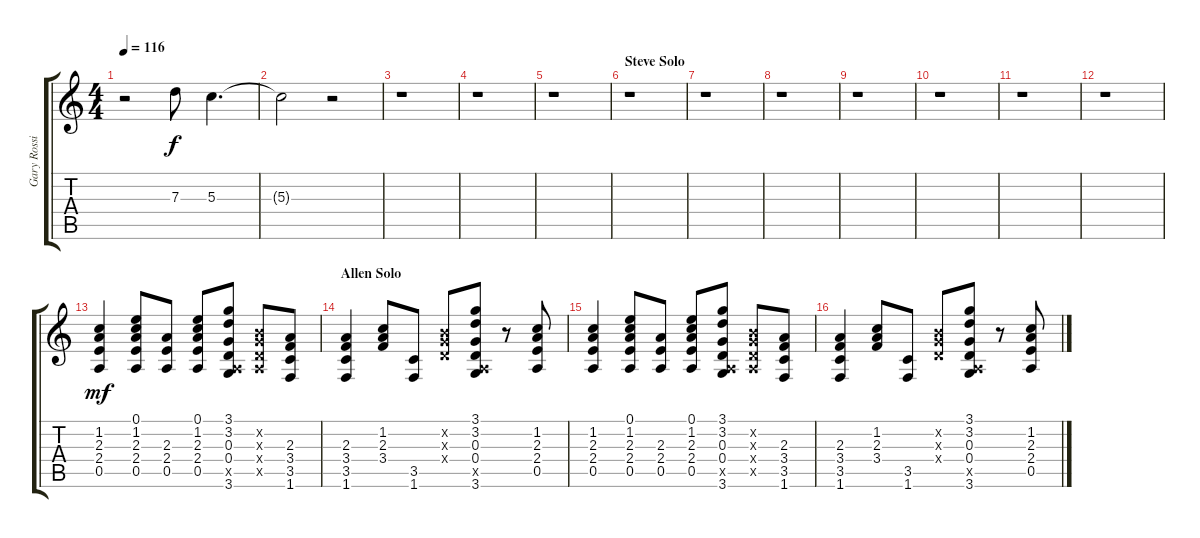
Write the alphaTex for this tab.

\track ("Gary Rossington" "Gary Rossi") {instrument overdrivenguitar}
\staff {score tabs}
\tuning (E4 B3 G3 D3 A2 E2) {hide}
\ts (4 4)
\tempo 116
\clef g2
\ks c
r.2{dy f} 7.3.8 5.3.4{d} |
5.3{t}.2 r.2 |
r.1 |
r.1 |
r.1 |
\section ("" "Steve Solo")
r.1 |
r.1 |
r.1 |
r.1 |
r.1 |
r.1 |
r.1 |
(1.2 2.3 2.4 0.5).4{dy mf} (0.1 1.2 2.3 2.4 0.5).8 (2.3 2.4 0.5).8 (0.1 1.2 2.3 2.4 0.5).8 (3.1 3.2 0.3 0.4 0.5{x} 3.6).8 (0.2{x} 0.3{x} 0.4{x} 0.5{x}).8 (2.3 3.4 3.5 1.6).8 |
\section ("" "Allen Solo")
(2.3 3.4 3.5 1.6).4 (1.2 2.3 3.4).8 (3.5 1.6).8 (0.2{x} 0.3{x} 0.4{x}).8 (3.1 3.2 0.3 0.4 0.5{x} 3.6).8 r.8 (1.2 2.3 2.4 0.5).8 |
(1.2 2.3 2.4 0.5).4 (0.1 1.2 2.3 2.4 0.5).8 (2.3 2.4 0.5).8 (0.1 1.2 2.3 2.4 0.5).8 (3.1 3.2 0.3 0.4 0.5{x} 3.6).8 (0.2{x} 0.3{x} 0.4{x} 0.5{x}).8 (2.3 3.4 3.5 1.6).8 |
(2.3 3.4 3.5 1.6).4 (1.2 2.3 3.4).8 (3.5 1.6).8 (0.2{x} 0.3{x} 0.4{x}).8 (3.1 3.2 0.3 0.4 0.5{x} 3.6).8 r.8 (1.2 2.3 2.4 0.5).8
